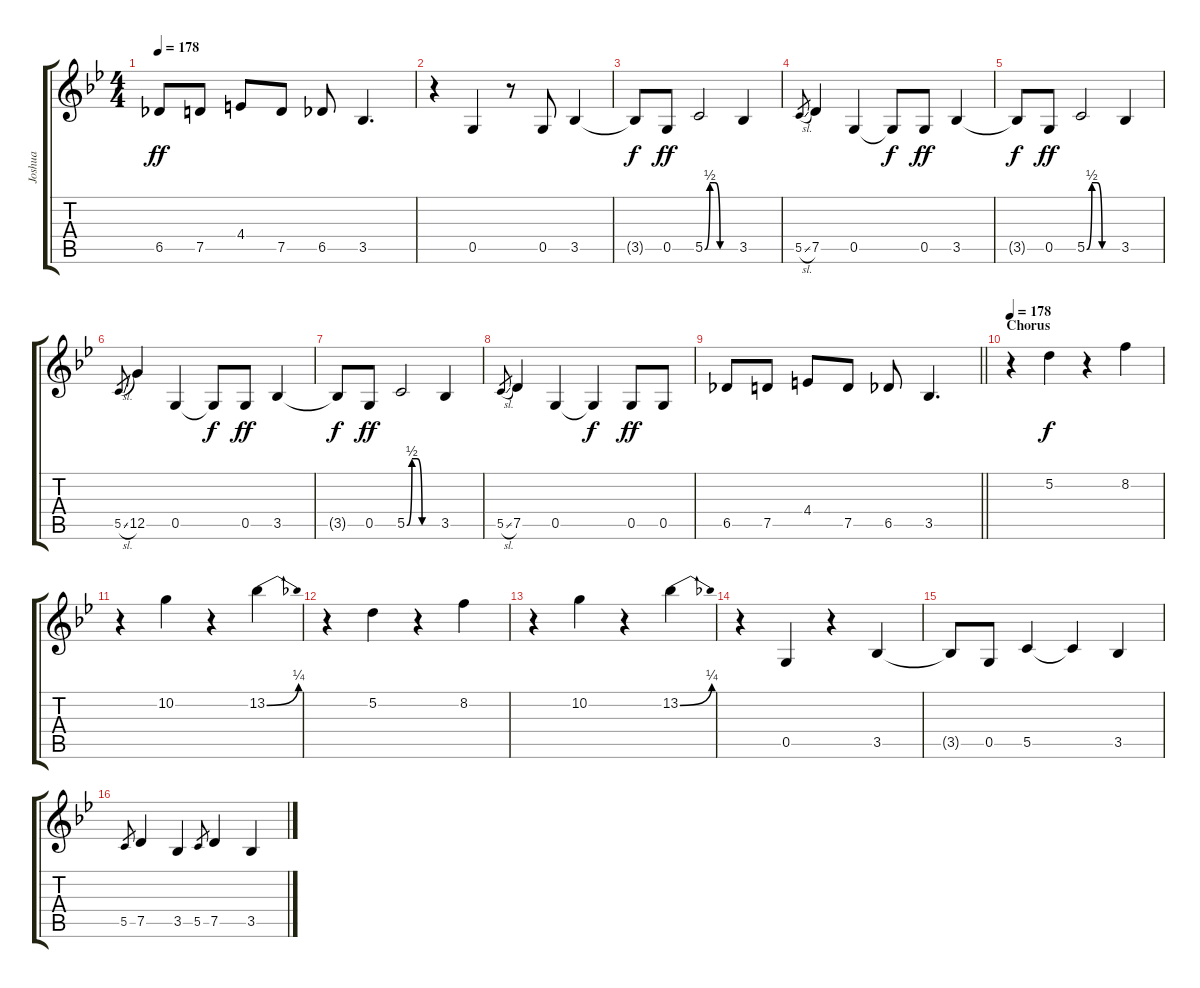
\track ("Joshua" "Joshua") {instrument distortionguitar}
\staff {score tabs}
\tuning (D4 A3 F3 C3 G2 D2) {hide}
\ts (4 4)
\tempo 178
\clef g2
\ks gminor
6.5.8{dy ff} 7.5.8 4.4.8 7.5.8 6.5.8 3.5.4{d} |
r.4 0.5.4 r.8 0.5.8 3.5.4 |
3.5{t}.8{dy f} 0.5.8{dy ff} 5.5{be (custom 0 0 10 2 20 2 30 0 60 0)}.2 3.5.4 |
5.5{sl}.8{gr} 7.5.4 0.5.4 0.5{t}.8{dy f} 0.5.8{dy ff} 3.5.4 |
3.5{t}.8{dy f} 0.5.8{dy ff} 5.5{be (custom 0 0 10 2 20 2 30 0 60 0)}.2 3.5.4 |
5.5{sl}.8{gr} 12.5.4 0.5.4 0.5{t}.8{dy f} 0.5.8{dy ff} 3.5.4 |
3.5{t}.8{dy f} 0.5.8{dy ff} 5.5{be (custom 0 0 10 2 20 2 30 0 60 0)}.2 3.5.4 |
5.5{sl}.8{gr} 7.5.4 0.5.4 0.5{t}.4{dy f} 0.5.8{dy ff} 0.5.8 |
\barLineRight lightlight
6.5.8 7.5.8 4.4.8 7.5.8 6.5.8 3.5.4{d} |
\section ("" "Chorus")
\tempo 178
r.4 5.2.4{dy f} r.4 8.2.4 |
r.4 10.2.4 r.4 13.2{be (bend 0 0 60 1)}.4 |
r.4 5.2.4 r.4 8.2.4 |
r.4 10.2.4 r.4 13.2{be (bend 0 0 60 1)}.4 |
r.4 0.5.4 r.4 3.5.4 |
3.5{t}.8 0.5.8 5.5.4 5.5{t}.4 3.5.4 |
5.5.8{gr} 7.5.4 3.5.4 5.5.8{gr} 7.5.4 3.5.4
